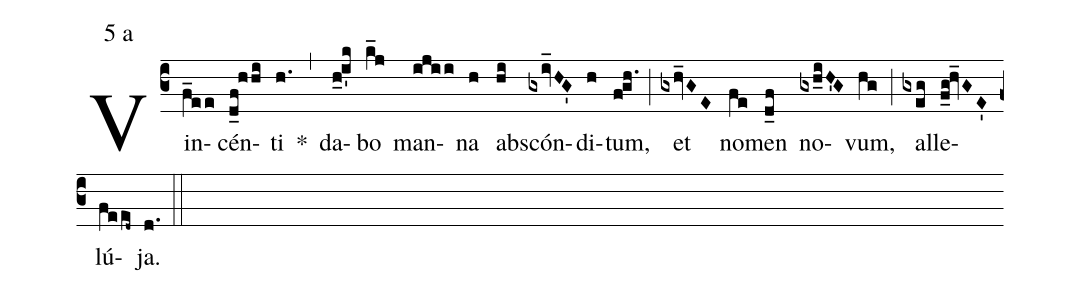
mode:5 a;
%%
(c3) Vin(f_ee)cén(d_f!hhi)ti(h.) *(,) da(h_0!i'k)bo(k_j) man(ijii)na(h) ab(hi)scón(gxiv_HG')di(h)tum,(f!gh.) (;) et(gxhv_GE) no(fe)men(d_f) no(gxh_iH'G)vum,(hg) (;) al(gxeg)le(f_g!hv_GE')lú(feed~)ja.(d.) (::)
